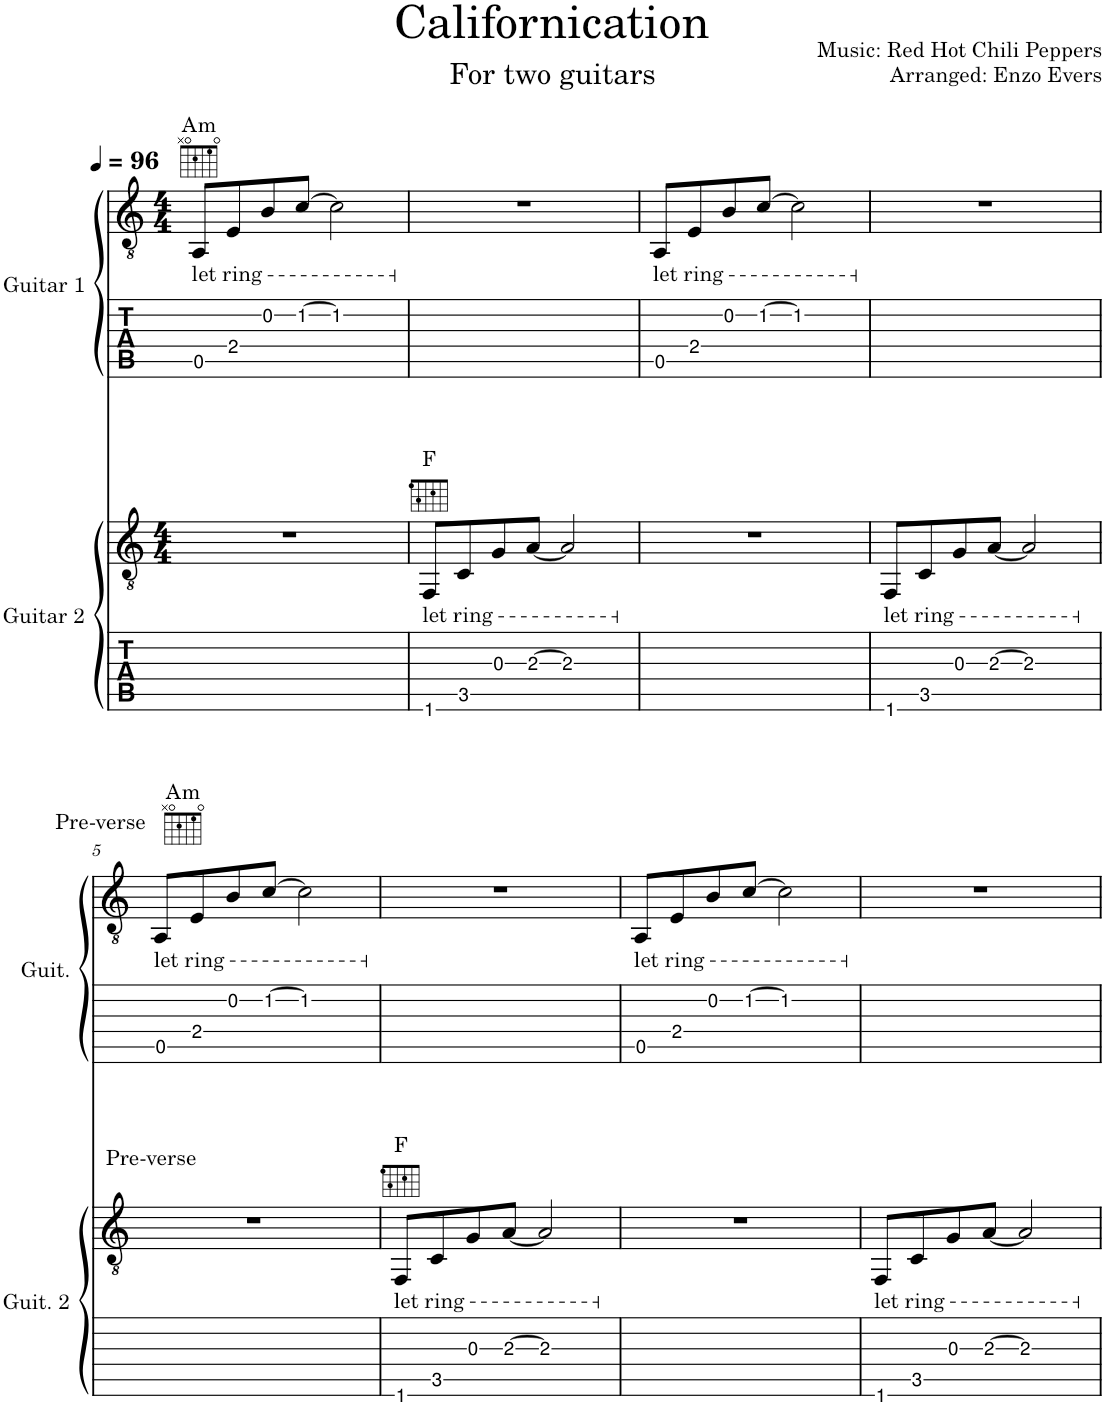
**kern	**kern	**harte	**kern	**kern	**harte
*part2	*part2	*part2	*part1	*part1	*part1
*staff4	*staff3	*	*staff2	*staff1	*
*I"Guitar 2	*	*	*I"Guitar 1	*	*
*I'Guit. 2	*	*	*I'Guit.	*	*
*stria6	*	*	*stria6	*	*
*	*clefGv2	*	*	*clefGv2	*
*k[]	*k[]	*	*k[]	*k[]	*
*M4/4	*M4/4	*	*M4/4	*M4/4	*
*MM96	*MM96	*	*MM96	*MM96	*
=1	=1	=1	=1	=1	=1
!	!	!	!	!LO:TX:b:t=let ring	!LO:H:kt=m
1r	1r	.	8AAL	8AA/L	A:min
.	.	.	8EJ	8E/	.
.	.	.	8BL	8B/	.
.	.	.	[8cJ	[8c/J	.
.	.	.	2c]	2c\]	.
=2	=2	=2	=2	=2	=2
!	!LO:TX:b:t=let ring	!	!	!	!
8FFL	8FF/L	F:maj	1r	1r	.
8CJ	8C/	.	.	.	.
8GL	8G/	.	.	.	.
[8AJ	[8A/J	.	.	.	.
2A]	2A/]	.	.	.	.
=3	=3	=3	=3	=3	=3
!	!	!	!	!LO:TX:b:t=let ring	!
1r	1r	.	8AAL	8AA/L	.
.	.	.	8EJ	8E/	.
.	.	.	8BL	8B/	.
.	.	.	[8cJ	[8c/J	.
.	.	.	2c]	2c\]	.
=4	=4	=4	=4	=4	=4
!	!LO:TX:b:t=let ring	!	!	!	!
8FFL	8FF/L	.	1r	1r	.
8CJ	8C/	.	.	.	.
8GL	8G/	.	.	.	.
[8AJ	[8A/J	.	.	.	.
2A]	2A/]	.	.	.	.
!!LO:LB:g=z
=5	=5	=5	=5	=5	=5
!	!	!	!	!LO:TX:a:t=Pre-verse	!
!	!	!	!	!LO:TX:b:t=let ring	!
!	!LO:TX:a:t=Pre-verse	!	!	!	!LO:H:kt=m
1r	1r	.	8AAL	8AA/L	A:min
.	.	.	8EJ	8E/	.
.	.	.	8BL	8B/	.
.	.	.	[8cJ	[8c/J	.
.	.	.	2c]	2c\]	.
=6	=6	=6	=6	=6	=6
!	!LO:TX:b:t=let ring	!	!	!	!
8FFL	8FF/L	F:maj	1r	1r	.
8CJ	8C/	.	.	.	.
8GL	8G/	.	.	.	.
[8AJ	[8A/J	.	.	.	.
2A]	2A/]	.	.	.	.
=7	=7	=7	=7	=7	=7
!	!	!	!	!LO:TX:b:t=let ring	!
1r	1r	.	8AAL	8AA/L	.
.	.	.	8EJ	8E/	.
.	.	.	8BL	8B/	.
.	.	.	[8cJ	[8c/J	.
.	.	.	2c]	2c\]	.
=8	=8	=8	=8	=8	=8
!	!LO:TX:b:t=let ring	!	!	!	!
8FFL	8FF/L	.	1r	1r	.
8CJ	8C/	.	.	.	.
8GL	8G/	.	.	.	.
[8AJ	[8A/J	.	.	.	.
2A]	2A/]	.	.	.	.
=	=	=	=	=	=
*-	*-	*-	*-	*-	*-
